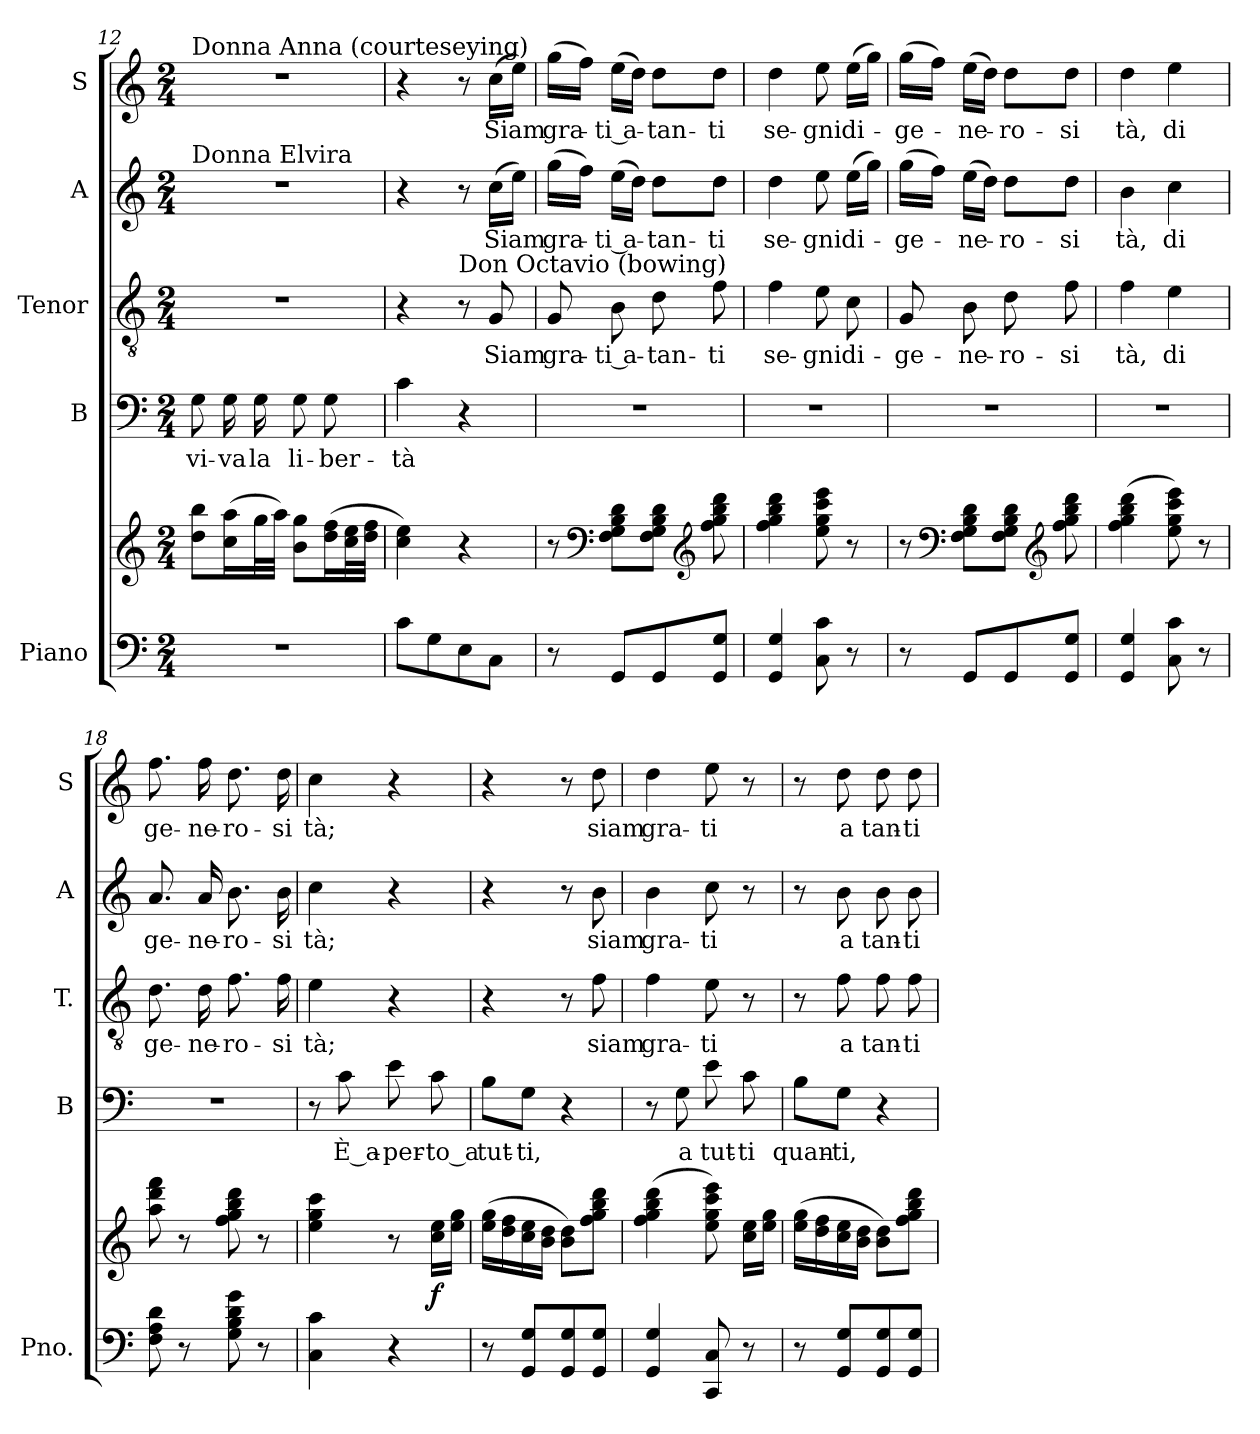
**kern	**kern	**dynam	**kern	**text	**kern	**text	**kern	**text	**kern	**text
*part5	*part5	*part5	*part4	*part4	*part3	*part3	*part2	*part2	*part1	*part1
*staff6	*staff5	*staff5/6	*staff4	*staff4	*staff3	*staff3	*staff2	*staff2	*staff1	*staff1
*I"Piano	*	*	*I"B	*	*I"Tenor	*	*I"A	*	*I"S	*
*I'Pno.	*	*	*I'B	*	*I'T.	*	*I'A	*	*I'S	*
*clefF4	*clefG2	*	*clefF4	*	*clefGv2	*	*clefG2	*	*clefG2	*
*	*	*	*ITrd7c12	*	*ITrd7c12	*	*	*	*	*
*k[]	*k[]	*	*k[]	*	*k[]	*	*k[]	*	*k[]	*
*C:	*C:	*	*C:	*	*C:	*	*C:	*	*C:	*
*M2/4	*M2/4	*	*M2/4	*	*M2/4	*	*M2/4	*	*M2/4	*
=12	=12	=12	=12	=12	=12	=12	=12	=12	=12	=12
!	!	!	!	!	!	!	!	!	!LO:TX:a:t=Donna Anna (courteseying)	!
!	!	!	!	!	!	!	!LO:TX:a:t=Donna Elvira	!	!	!
!LO:N:vis=1	!	!	!	!LO:LY:b:color=#000000	!LO:N:vis=1	!	!LO:N:vis=1	!	!LO:N:vis=1	!
2r	8ddi\ 8bbiL	.	8GGi\	vi-	2r	.	2r	.	2r	.
!	!	!	!	!LO:LY:b:color=#000000	!	!	!	!	!	!
.	(16cci\ 16aai	.	16GGi\	-va	.	.	.	.	.	.
!	!	!	!	!LO:LY:b:color=#000000	!	!	!	!	!	!
.	32ggi\	.	16GGi\	la	.	.	.	.	.	.
.	32aai\J)	.	.	.	.	.	.	.	.	.
!	!	!	!	!LO:LY:b:color=#000000	!	!	!	!	!	!
.	8bi\ 8ggiL	.	8GGi\	li-	.	.	.	.	.	.
!	!	!	!	!LO:LY:b:color=#000000	!	!	!	!	!	!
.	(16ddi\ 16ffi	.	8GGi\	-ber-	.	.	.	.	.	.
.	32cci\ 32eei	.	.	.	.	.	.	.	.	.
.	32ddi\ 32ffiJ	.	.	.	.	.	.	.	.	.
!!LO:PB:g=z
=13	=13	=13	=13	=13	=13	=13	=13	=13	=13	=13
!	!	!	!	!LO:LY:b:color=#000000	!	!	!	!	!	!
8ci\L	4cci\ 4eei)	.	4Ci\	-tà	4r	.	4r	.	4r	.
8Gi\	.	.	.	.	.	.	.	.	.	.
!	!	!	!	!	!LO:TX:a:t=Don Octavio (bowing)	!	!	!	!	!
8Ei\	4r	.	4r	.	8r	.	8r	.	8r	.
!	!	!	!	!	!	!LO:LY:b:color=#000000	!	!LO:LY:b:color=#000000	!	!LO:LY:b:color=#000000
8Ci\J	.	.	.	.	8GGi/	Siam	(16cci\L	Siam	(16cci\L	Siam
.	.	.	.	.	.	.	16eei\J)	.	16eei\J)	.
=14	=14	=14	=14	=14	=14	=14	=14	=14	=14	=14
!	!	!	!LO:N:vis=1	!	!	!LO:LY:b:color=#000000	!	!LO:LY:b:color=#000000	!	!LO:LY:b:color=#000000
8r	8r	.	2r	.	8GGi/	gra-	(16ggi\L	gra-	(16ggi\L	gra-
.	.	.	.	.	.	.	16ffi\J)	.	16ffi\J)	.
*	*clefF4	*	*	*	*	*	*	*	*	*
!	!	!	!	!	!	!LO:LY:b:color=#000000	!	!LO:LY:b:color=#000000	!	!LO:LY:b:color=#000000
8GGi/L	8Fi\ 8Gi 8Bi 8diL	.	.	.	8BBi\	-ti a-	(16eei\L	-ti a-	(16eei\L	-ti a-
.	.	.	.	.	.	.	16ddi\J)	.	16ddi\J)	.
!	!	!	!	!	!	!LO:LY:b:color=#000000	!	!LO:LY:b:color=#000000	!	!LO:LY:b:color=#000000
8GGi/	8Fi\ 8Gi 8Bi 8diJ	.	.	.	8Di\	-tan-	8ddi\L	-tan-	8ddi\L	-tan-
*	*clefG2	*	*	*	*	*	*	*	*	*
!	!	!	!	!	!	!LO:LY:b:color=#000000	!	!LO:LY:b:color=#000000	!	!LO:LY:b:color=#000000
8GGi/ 8GiJ	8ffi\ 8ggi 8bbi 8dddi	.	.	.	8Fi\	-ti	8ddi\J	-ti	8ddi\J	-ti
=15	=15	=15	=15	=15	=15	=15	=15	=15	=15	=15
!	!	!	!LO:N:vis=1	!	!	!LO:LY:b:color=#000000	!	!LO:LY:b:color=#000000	!	!LO:LY:b:color=#000000
4GGi/ 4Gi	4ffi\ 4ggi 4bbi 4dddi	.	2r	.	4Fi\	se-	4ddi\	se-	4ddi\	se-
!	!	!	!	!	!	!LO:LY:b:color=#000000	!	!LO:LY:b:color=#000000	!	!LO:LY:b:color=#000000
8Ci\ 8ciL	8eei\ 8ggi 8ccci 8eeeiL	.	.	.	8Ei\	-gni	8eei\	-gni	8eei\	-gni
!	!	!	!	!	!	!LO:LY:b:color=#000000	!	!LO:LY:b:color=#000000	!	!LO:LY:b:color=#000000
8r	8r	.	.	.	8Ci\	di-	(16eei\L	di-	(16eei\L	di-
.	.	.	.	.	.	.	16ggi\J)	.	16ggi\J)	.
=16	=16	=16	=16	=16	=16	=16	=16	=16	=16	=16
!	!	!	!LO:N:vis=1	!	!	!LO:LY:b:color=#000000	!	!LO:LY:b:color=#000000	!	!LO:LY:b:color=#000000
8r	8r	.	2r	.	8GGi/	-ge-	(16ggi\L	-ge-	(16ggi\L	-ge-
.	.	.	.	.	.	.	16ffi\J)	.	16ffi\J)	.
*	*clefF4	*	*	*	*	*	*	*	*	*
!	!	!	!	!	!	!LO:LY:b:color=#000000	!	!LO:LY:b:color=#000000	!	!LO:LY:b:color=#000000
8GGi/L	8Fi\ 8Gi 8Bi 8diL	.	.	.	8BBi\	-ne-	(16eei\L	-ne-	(16eei\L	-ne-
.	.	.	.	.	.	.	16ddi\J)	.	16ddi\J)	.
!	!	!	!	!	!	!LO:LY:b:color=#000000	!	!LO:LY:b:color=#000000	!	!LO:LY:b:color=#000000
8GGi/	8Fi\ 8Gi 8Bi 8diJ	.	.	.	8Di\	-ro-	8ddi\L	-ro-	8ddi\L	-ro-
*	*clefG2	*	*	*	*	*	*	*	*	*
!	!	!	!	!	!	!LO:LY:b:color=#000000	!	!LO:LY:b:color=#000000	!	!LO:LY:b:color=#000000
8GGi/ 8GiJ	8ffi\ 8ggi 8bbi 8dddi	.	.	.	8Fi\	-si	8ddi\J	-si	8ddi\J	-si
=17	=17	=17	=17	=17	=17	=17	=17	=17	=17	=17
!	!	!	!LO:N:vis=1	!	!	!LO:LY:b:color=#000000	!	!LO:LY:b:color=#000000	!	!LO:LY:b:color=#000000
4GGi/ 4Gi	(4ffi\ 4ggi 4bbi 4dddi	.	2r	.	4Fi\	tà,	4bi\	tà,	4ddi\	tà,
!	!	!	!	!	!	!LO:LY:b:color=#000000	!	!LO:LY:b:color=#000000	!	!LO:LY:b:color=#000000
8Ci\ 8ciL	8eei\ 8ggi 8ccci 8eeeiL)	.	.	.	4Ei\	di	4cci\	di	4eei\	di
8r	8r	.	.	.	.	.	.	.	.	.
=18	=18	=18	=18	=18	=18	=18	=18	=18	=18	=18
!	!	!	!LO:N:vis=1	!	!	!LO:LY:b:color=#000000	!	!LO:LY:b:color=#000000	!	!LO:LY:b:color=#000000
8Fi\ 8Ai 8diL	8aai\ 8dddi 8fffiL	.	2r	.	8.Di\	ge-	8.ai/	ge-	8.ffi\	ge-
8r	8r	.	.	.	.	.	.	.	.	.
!	!	!	!	!	!	!LO:LY:b:color=#000000	!	!LO:LY:b:color=#000000	!	!LO:LY:b:color=#000000
.	.	.	.	.	16Di\L	-ne-	16ai/L	-ne-	16ffi\L	-ne-
!	!	!	!	!	!	!LO:LY:b:color=#000000	!	!LO:LY:b:color=#000000	!	!LO:LY:b:color=#000000
8Gi\ 8Bi 8di 8giL	8ffi\ 8ggi 8bbi 8dddiL	.	.	.	8.Fi\	-ro-	8.bi\	-ro-	8.ddi\	-ro-
8r	8r	.	.	.	.	.	.	.	.	.
!	!	!	!	!	!	!LO:LY:b:color=#000000	!	!LO:LY:b:color=#000000	!	!LO:LY:b:color=#000000
.	.	.	.	.	16Fi\L	-si	16bi\L	-si	16ddi\L	-si
!!LO:PB:g=z
=19	=19	=19	=19	=19	=19	=19	=19	=19	=19	=19
!	!	!	!	!	!	!LO:LY:b:color=#000000	!	!LO:LY:b:color=#000000	!	!LO:LY:b:color=#000000
4Ci\ 4ci	4eei\ 4ggi 4ccci	.	8r	.	4Ei\	tà;	4cci\	tà;	4cci\	tà;
!	!	!	!	!LO:LY:b:color=#000000	!	!	!	!	!	!
.	.	.	8Ci\L	È_a-	.	.	.	.	.	.
!	!	!	!	!LO:LY:b:color=#000000	!	!	!	!	!	!
4r	8r	.	8Ei\L	-per-	4r	.	4r	.	4r	.
!	!	!	!	!LO:LY:b:color=#000000	!	!	!	!	!	!
.	16cci\ 16eeiL	f	8Ci\J	-to_a	.	.	.	.	.	.
.	16eei\ 16ggiJ	.	.	.	.	.	.	.	.	.
=20	=20	=20	=20	=20	=20	=20	=20	=20	=20	=20
!	!	!	!	!LO:LY:b:color=#000000	!	!	!	!	!	!
8r	(16eei\ 16ggiL	.	8BBi\L	tut-	4r	.	4r	.	4r	.
.	16ddi\ 16ffi	.	.	.	.	.	.	.	.	.
!	!	!	!	!LO:LY:b:color=#000000	!	!	!	!	!	!
8GGi/ 8GiL	16cci\ 16eei	.	8GGi\J	-ti,	.	.	.	.	.	.
.	16bi\ 16ddiJ	.	.	.	.	.	.	.	.	.
8GGi/ 8Gi	8bi\ 8ddiL)	.	4r	.	8r	.	8r	.	8r	.
!	!	!	!	!	!	!LO:LY:b:color=#000000	!	!LO:LY:b:color=#000000	!	!LO:LY:b:color=#000000
8GGi/ 8GiJ	8ffi\ 8ggi 8bbi 8dddiJ	.	.	.	8Fi\L	siam	8bi\L	siam	8ddi\L	siam
=21	=21	=21	=21	=21	=21	=21	=21	=21	=21	=21
!	!	!	!	!	!	!LO:LY:b:color=#000000	!	!LO:LY:b:color=#000000	!	!LO:LY:b:color=#000000
4GGi/ 4Gi	(4ffi\ 4ggi 4bbi 4dddi	.	8r	.	4Fi\	gra-	4bi\	gra-	4ddi\	gra-
!	!	!	!	!LO:LY:b:color=#000000	!	!	!	!	!	!
.	.	.	8GGi\L	a	.	.	.	.	.	.
!	!	!	!	!LO:LY:b:color=#000000	!	!LO:LY:b:color=#000000	!	!LO:LY:b:color=#000000	!	!LO:LY:b:color=#000000
8CCi/ 8CiL	8eei\ 8ggi 8ccci 8eeei)	.	8Ei\L	tut-	8Ei\L	-ti	8cci\L	-ti	8eei\L	-ti
!	!	!	!	!LO:LY:b:color=#000000	!	!	!	!	!	!
8r	16cci\ 16eeiL	.	8Ci\J	-ti	8r	.	8r	.	8r	.
.	16eei\ 16ggiJ	.	.	.	.	.	.	.	.	.
=22	=22	=22	=22	=22	=22	=22	=22	=22	=22	=22
!	!	!	!	!LO:LY:b:color=#000000	!	!	!	!	!	!
8r	(16eei\ 16ggiL	.	8BBi\L	quan-	8r	.	8r	.	8r	.
.	16ddi\ 16ffi	.	.	.	.	.	.	.	.	.
!	!	!	!	!LO:LY:b:color=#000000	!	!LO:LY:b:color=#000000	!	!LO:LY:b:color=#000000	!	!LO:LY:b:color=#000000
8GGi/ 8GiL	16cci\ 16eei	.	8GGi\J	-ti,	8Fi\L	a	8bi\L	a	8ddi\L	a
.	16bi\ 16ddiJ	.	.	.	.	.	.	.	.	.
!	!	!	!	!	!	!LO:LY:b:color=#000000	!	!LO:LY:b:color=#000000	!	!LO:LY:b:color=#000000
8GGi/ 8Gi	8bi\ 8ddiL)	.	4r	.	8Fi\L	tan-	8bi\L	tan-	8ddi\L	tan-
!	!	!	!	!	!	!LO:LY:b:color=#000000	!	!LO:LY:b:color=#000000	!	!LO:LY:b:color=#000000
8GGi/ 8GiJ	8ffi\ 8ggi 8bbi 8dddiJ	.	.	.	8Fi\J	-ti	8bi\J	-ti	8ddi\J	-ti
=	=	=	=	=	=	=	=	=	=	=
*-	*-	*-	*-	*-	*-	*-	*-	*-	*-	*-
